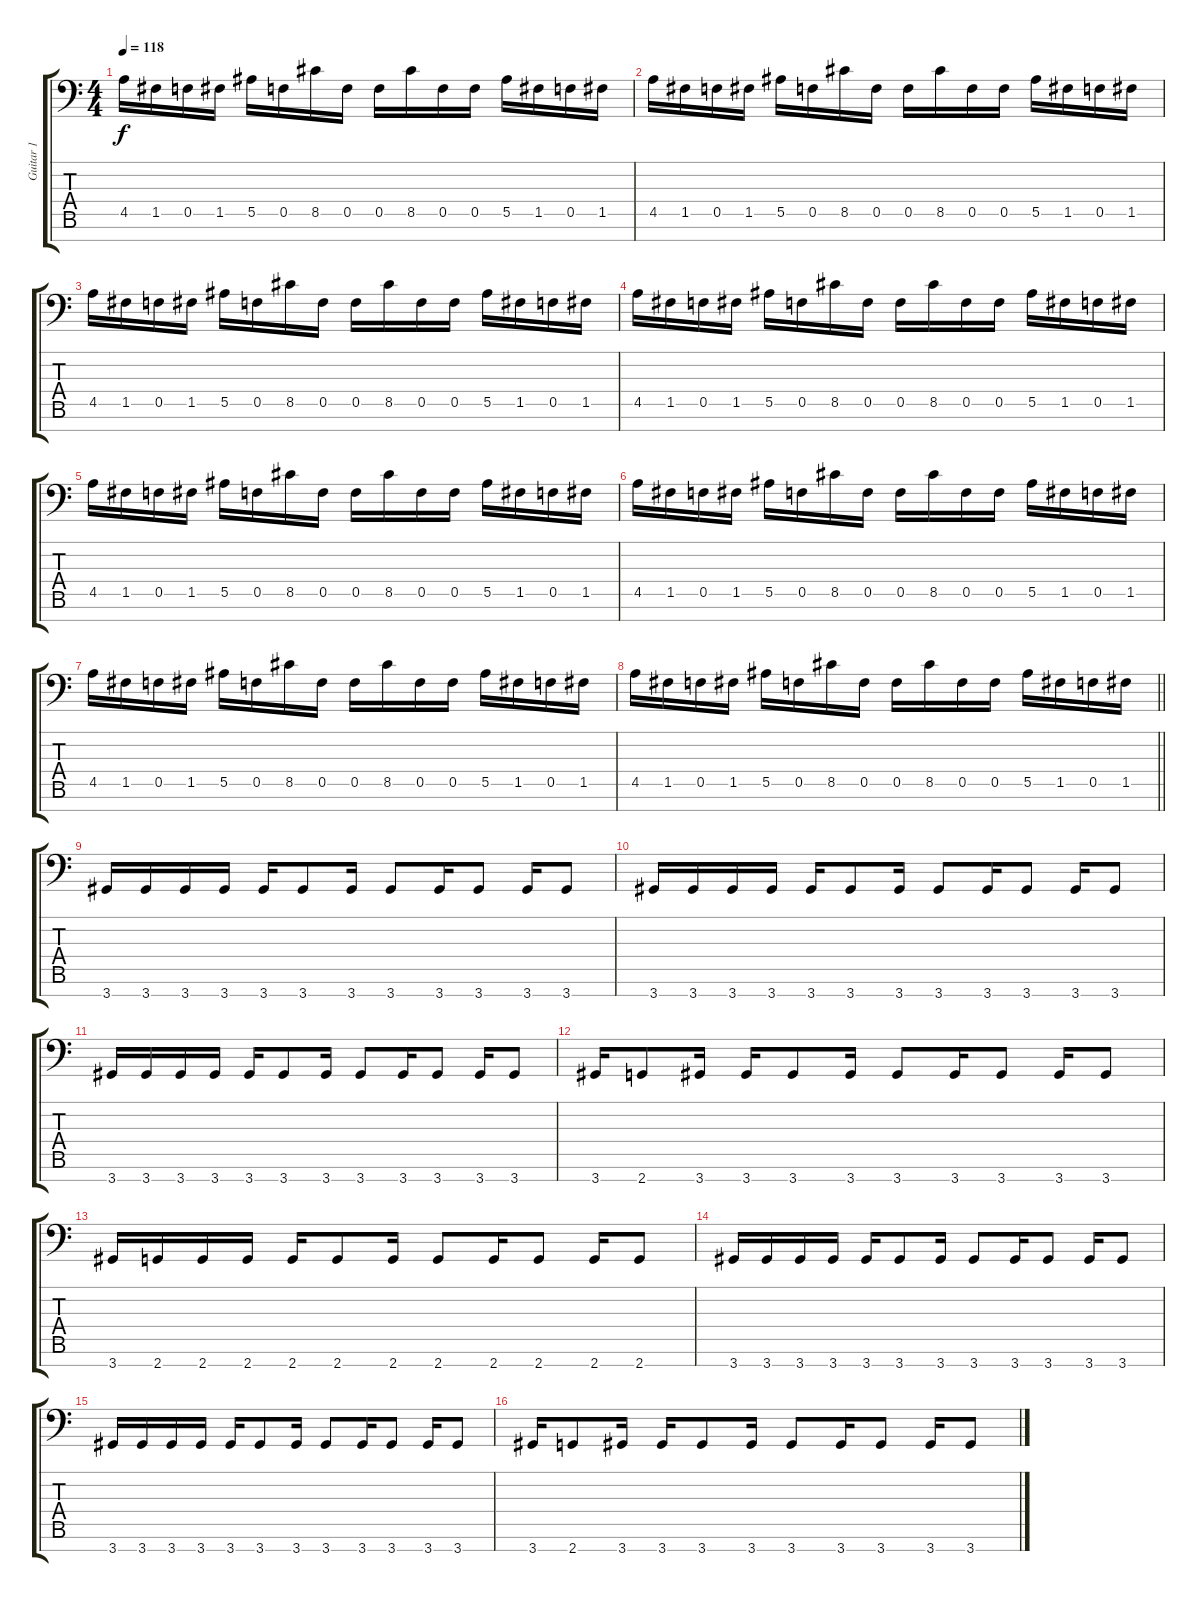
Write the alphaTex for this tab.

\track ("Guitar 1" "Guitar 1") {instrument distortionguitar}
\staff {score tabs}
\tuning (C4 G3 D3 Bb2 F2 Bb1 F1) {hide}
\ts (4 4)
\tempo 118
\clef f4
\ks c
4.5.16{dy f} 1.5.16 0.5.16 1.5.16 5.5.16 0.5.16 8.5.16 0.5.16 0.5.16 8.5.16 0.5.16 0.5.16 5.5.16 1.5.16 0.5.16 1.5.16 |
4.5.16 1.5.16 0.5.16 1.5.16 5.5.16 0.5.16 8.5.16 0.5.16 0.5.16 8.5.16 0.5.16 0.5.16 5.5.16 1.5.16 0.5.16 1.5.16 |
4.5.16 1.5.16 0.5.16 1.5.16 5.5.16 0.5.16 8.5.16 0.5.16 0.5.16 8.5.16 0.5.16 0.5.16 5.5.16 1.5.16 0.5.16 1.5.16 |
4.5.16 1.5.16 0.5.16 1.5.16 5.5.16 0.5.16 8.5.16 0.5.16 0.5.16 8.5.16 0.5.16 0.5.16 5.5.16 1.5.16 0.5.16 1.5.16 |
4.5.16 1.5.16 0.5.16 1.5.16 5.5.16 0.5.16 8.5.16 0.5.16 0.5.16 8.5.16 0.5.16 0.5.16 5.5.16 1.5.16 0.5.16 1.5.16 |
4.5.16 1.5.16 0.5.16 1.5.16 5.5.16 0.5.16 8.5.16 0.5.16 0.5.16 8.5.16 0.5.16 0.5.16 5.5.16 1.5.16 0.5.16 1.5.16 |
4.5.16 1.5.16 0.5.16 1.5.16 5.5.16 0.5.16 8.5.16 0.5.16 0.5.16 8.5.16 0.5.16 0.5.16 5.5.16 1.5.16 0.5.16 1.5.16 |
\barLineRight lightlight
4.5.16 1.5.16 0.5.16 1.5.16 5.5.16 0.5.16 8.5.16 0.5.16 0.5.16 8.5.16 0.5.16 0.5.16 5.5.16 1.5.16 0.5.16 1.5.16 |
3.7.16 3.7.16 3.7.16 3.7.16 3.7.16 3.7.8 3.7.16 3.7.8 3.7.16 3.7.8 3.7.16 3.7.8 |
3.7.16 3.7.16 3.7.16 3.7.16 3.7.16 3.7.8 3.7.16 3.7.8 3.7.16 3.7.8 3.7.16 3.7.8 |
3.7.16 3.7.16 3.7.16 3.7.16 3.7.16 3.7.8 3.7.16 3.7.8 3.7.16 3.7.8 3.7.16 3.7.8 |
3.7.16 2.7.8 3.7.16 3.7.16 3.7.8 3.7.16 3.7.8 3.7.16 3.7.8 3.7.16 3.7.8 |
3.7.16 2.7.16 2.7.16 2.7.16 2.7.16 2.7.8 2.7.16 2.7.8 2.7.16 2.7.8 2.7.16 2.7.8 |
3.7.16 3.7.16 3.7.16 3.7.16 3.7.16 3.7.8 3.7.16 3.7.8 3.7.16 3.7.8 3.7.16 3.7.8 |
3.7.16 3.7.16 3.7.16 3.7.16 3.7.16 3.7.8 3.7.16 3.7.8 3.7.16 3.7.8 3.7.16 3.7.8 |
3.7.16 2.7.8 3.7.16 3.7.16 3.7.8 3.7.16 3.7.8 3.7.16 3.7.8 3.7.16 3.7.8
